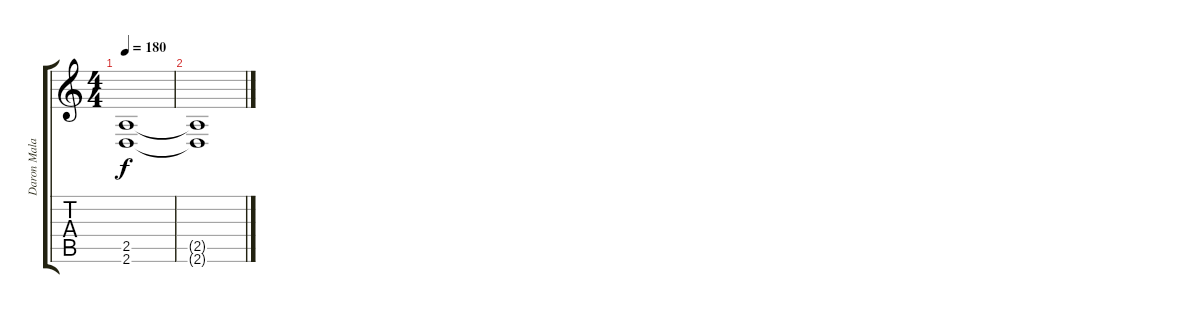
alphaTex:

\track ("Daron Malakian 2" "Daron Mala") {instrument electricguitarclean}
\staff {score tabs}
\tuning (D4 A3 F3 C3 G2 C2) {hide}
\ts (4 4)
\tempo 180
\clef g2
\ks c
(2.5 2.6).1{dy f} |
(2.5{t} 2.6{t}).1
